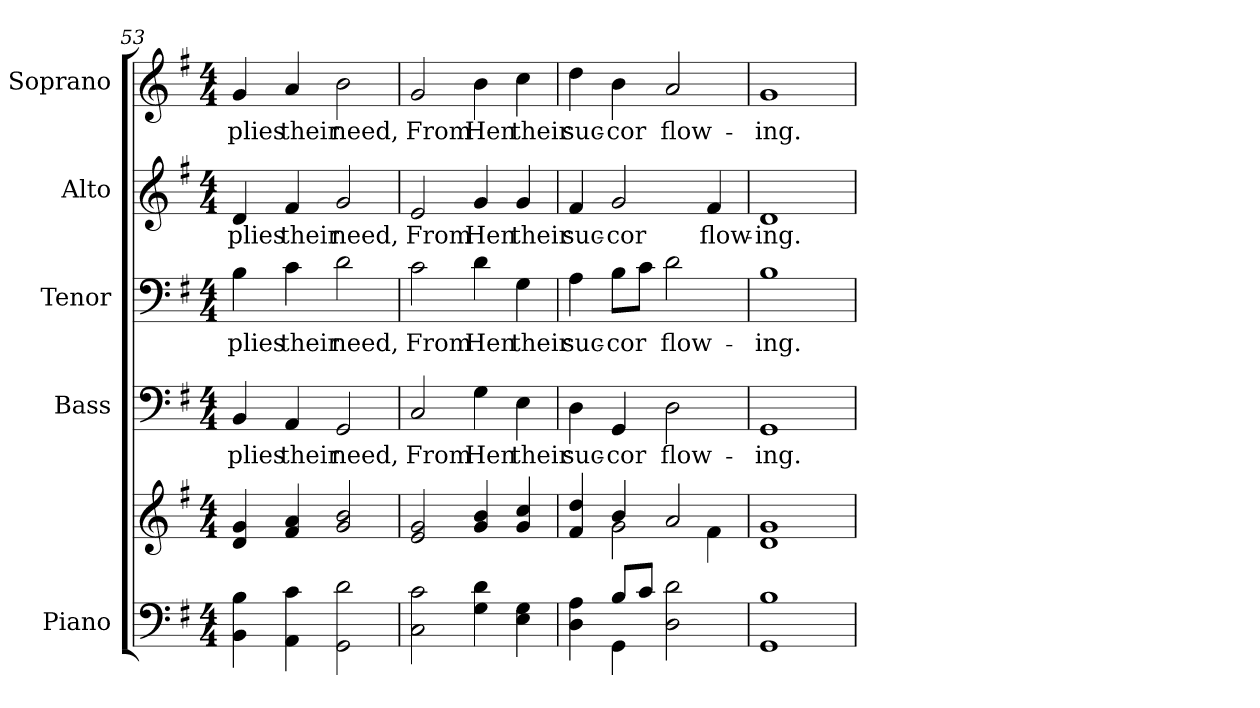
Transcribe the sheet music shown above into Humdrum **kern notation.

**kern	**kern	**kern	**text	**kern	**text	**kern	**text	**kern	**text
*part5	*part5	*part4	*part4	*part3	*part3	*part2	*part2	*part1	*part1
*staff6	*staff5	*staff4	*staff4	*staff3	*staff3	*staff2	*staff2	*staff1	*staff1
*I"Piano	*	*I"Bass	*	*I"Tenor	*	*I"Alto	*	*I"Soprano	*
*I'Pno.	*	*I'B.	*	*I'T.	*	*I'A.	*	*I'S.	*
*clefF4	*clefG2	*clefF4	*	*clefF4	*	*clefG2	*	*clefG2	*
*k[f#]	*k[f#]	*k[f#]	*	*k[f#]	*	*k[f#]	*	*k[f#]	*
*G:	*G:	*G:	*	*G:	*	*G:	*	*G:	*
*M4/4	*M4/4	*M4/4	*	*M4/4	*	*M4/4	*	*M4/4	*
=53	=53	=53	=53	=53	=53	=53	=53	=53	=53
!	!	!	!LO:LY:b:color=#000000	!	!	!	!	!	!
!	!	!	!	!	!LO:LY:b:color=#000000	!	!	!	!
!	!	!	!	!	!	!	!LO:LY:b:color=#000000	!	!
!	!	!	!	!	!	!	!	!	!LO:LY:b:color=#000000
4BBi\ 4Bi	4di/ 4gi	4BBi/	-plies	4Bi\	-plies	4di/	-plies	4gi/	-plies
!	!	!	!LO:LY:b:color=#000000	!	!	!	!	!	!
!	!	!	!	!	!LO:LY:b:color=#000000	!	!	!	!
!	!	!	!	!	!	!	!LO:LY:b:color=#000000	!	!
!	!	!	!	!	!	!	!	!	!LO:LY:b:color=#000000
4AAi\ 4ci	4f#i/ 4ai	4AAi/	their	4ci\	their	4f#i/	their	4ai/	their
!	!	!	!LO:LY:b:color=#000000	!	!	!	!	!	!
!	!	!	!	!	!LO:LY:b:color=#000000	!	!	!	!
!	!	!	!	!	!	!	!LO:LY:b:color=#000000	!	!
!	!	!	!	!	!	!	!	!	!LO:LY:b:color=#000000
2GGi\ 2di	2gi/ 2bi	2GGi/	need,	2di\	need,	2gi/	need,	2bi\	need,
=54	=54	=54	=54	=54	=54	=54	=54	=54	=54
!	!	!	!LO:LY:b:color=#000000	!	!	!	!	!	!
!	!	!	!	!	!LO:LY:b:color=#000000	!	!	!	!
!	!	!	!	!	!	!	!LO:LY:b:color=#000000	!	!
!	!	!	!	!	!	!	!	!	!LO:LY:b:color=#000000
2Ci\ 2ci	2ei/ 2gi	2Ci/	From	2ci\	From	2ei/	From	2gi/	From
!	!	!	!LO:LY:b:color=#000000	!	!	!	!	!	!
!	!	!	!	!	!LO:LY:b:color=#000000	!	!	!	!
!	!	!	!	!	!	!	!LO:LY:b:color=#000000	!	!
!	!	!	!	!	!	!	!	!	!LO:LY:b:color=#000000
4Gi\ 4di	4gi/ 4bi	4Gi\	Hen	4di\	Hen	4gi/	Hen	4bi\	Hen
!	!	!	!LO:LY:b:color=#000000	!	!	!	!	!	!
!	!	!	!	!	!LO:LY:b:color=#000000	!	!	!	!
!	!	!	!	!	!	!	!LO:LY:b:color=#000000	!	!
!	!	!	!	!	!	!	!	!	!LO:LY:b:color=#000000
4Ei\ 4Gi	4gi/ 4cci	4Ei\	their	4Gi\	their	4gi/	their	4cci\	their
!!LO:PB:g=z
=55	=55	=55	=55	=55	=55	=55	=55	=55	=55
*^	*^	*	*	*	*	*	*	*	*
!	!	!	!	!	!LO:LY:b:color=#000000	!	!	!	!	!	!
!	!	!	!	!	!	!	!LO:LY:b:color=#000000	!	!	!	!
!	!	!	!	!	!	!	!	!	!LO:LY:b:color=#000000	!	!
!	!	!	!	!	!	!	!	!	!	!	!LO:LY:b:color=#000000
4Di\ 4Ai	4ryy	4f#i/ 4ddi	4ryy	4Di\	suc-	4Ai\	suc-	4f#i/	suc-	4ddi\	suc-
!	!	!	!	!	!LO:LY:b:color=#000000	!	!	!	!	!	!
!	!	!	!	!	!	!	!LO:LY:b:color=#000000	!	!	!	!
!	!	!	!	!	!	!	!	!	!LO:LY:b:color=#000000	!	!
!	!	!	!	!	!	!	!	!	!	!	!LO:LY:b:color=#000000
8Bi/L	4GGi\	4bi/	2gi\	4GGi/	-cor	8Bi\L	-cor	2gi/	-cor	4bi\	-cor
8ci/J	.	.	.	.	.	8ci\J	.	.	.	.	.
!	!	!	!	!	!LO:LY:b:color=#000000	!	!	!	!	!	!
!	!	!	!	!	!	!	!LO:LY:b:color=#000000	!	!	!	!
!	!	!	!	!	!	!	!	!	!	!	!LO:LY:b:color=#000000
2Di\ 2di	2ryy	2ai/	.	2Di\	flow-	2di\	flow-	.	.	2ai/	flow-
!	!	!	!	!	!	!	!	!	!LO:LY:b:color=#000000	!	!
.	.	.	4f#i\	.	.	.	.	4f#i/	flow-	.	.
*v	*v	*	*	*	*	*	*	*	*	*	*
*	*v	*v	*	*	*	*	*	*	*	*
=56	=56	=56	=56	=56	=56	=56	=56	=56	=56
*	*^	*	*	*	*	*	*	*	*
!	!	!	!	!LO:LY:b:color=#000000	!	!	!	!	!	!
*	*v	*v	*	*	*	*	*	*	*	*
*	*^	*	*	*	*	*	*	*	*
!	!	!	!	!	!	!LO:LY:b:color=#000000	!	!	!	!
*	*v	*v	*	*	*	*	*	*	*	*
*	*^	*	*	*	*	*	*	*	*
!	!	!	!	!	!	!	!	!LO:LY:b:color=#000000	!	!
*	*v	*v	*	*	*	*	*	*	*	*
*	*^	*	*	*	*	*	*	*	*
!	!	!	!	!	!	!	!	!	!	!LO:LY:b:color=#000000
*	*v	*v	*	*	*	*	*	*	*	*
1GGi 1Bi	1di 1gi	1GGi	-ing.	1Bi	-ing.	1di	-ing.	1gi	-ing.
=	=	=	=	=	=	=	=	=	=
*-	*-	*-	*-	*-	*-	*-	*-	*-	*-
